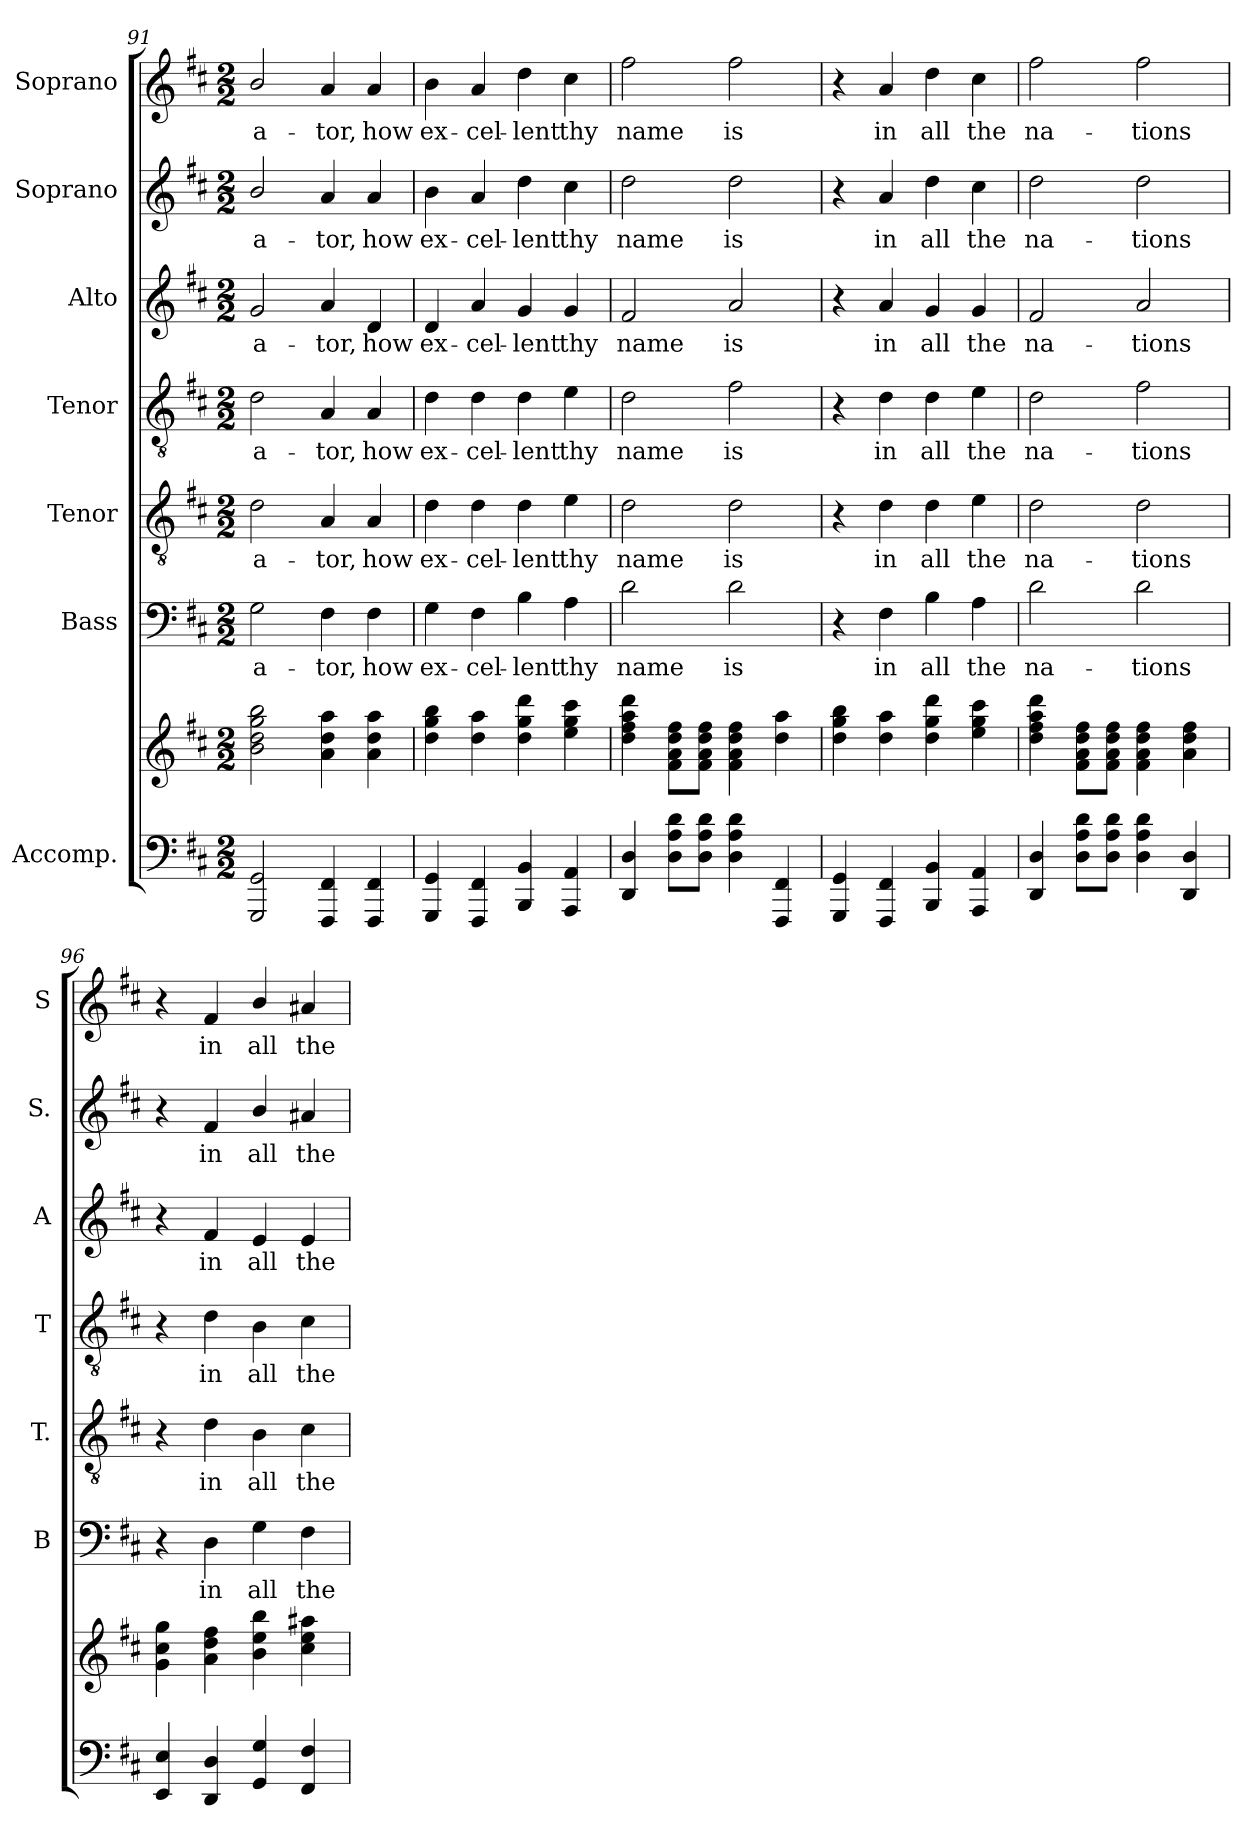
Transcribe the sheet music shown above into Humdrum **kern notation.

**kern	**kern	**kern	**text	**kern	**text	**kern	**text	**kern	**text	**kern	**text	**kern	**text
*part7	*part7	*part6	*part6	*part5	*part5	*part4	*part4	*part3	*part3	*part2	*part2	*part1	*part1
*staff8	*staff7	*staff6	*staff6	*staff5	*staff5	*staff4	*staff4	*staff3	*staff3	*staff2	*staff2	*staff1	*staff1
*I"Accomp.	*	*I"Bass	*	*I"Tenor	*	*I"Tenor	*	*I"Alto	*	*I"Soprano	*	*I"Soprano	*
*	*	*I'B	*	*I'T.	*	*I'T	*	*I'A	*	*I'S.	*	*I'S	*
!!LO:PB:g=z
*clefF4	*clefG2	*clefF4	*	*clefGv2	*	*clefGv2	*	*clefG2	*	*clefG2	*	*clefG2	*
*k[f#c#]	*k[f#c#]	*k[f#c#]	*	*k[f#c#]	*	*k[f#c#]	*	*k[f#c#]	*	*k[f#c#]	*	*k[f#c#]	*
*D:	*D:	*D:	*	*D:	*	*D:	*	*D:	*	*D:	*	*D:	*
*M2/2	*M2/2	*M2/2	*	*M2/2	*	*M2/2	*	*M2/2	*	*M2/2	*	*M2/2	*
=91	=91	=91	=91	=91	=91	=91	=91	=91	=91	=91	=91	=91	=91
*	*^	*	*	*	*	*	*	*	*	*	*	*	*
!	!	!	!	!LO:LY:b	!	!LO:LY:b	!	!LO:LY:b	!	!LO:LY:b	!	!LO:LY:b	!	!LO:LY:b
2GGG/ 2GG/	1ryy	2b\ 2dd\ 2gg\ 2bb\	2G\	-a-	2d\	-a-	2d\	-a-	2g/	-a-	2b/	-a-	2b/	-a-
!	!	!	!	!LO:LY:b	!	!LO:LY:b	!	!LO:LY:b	!	!LO:LY:b	!	!LO:LY:b	!	!LO:LY:b
4FFF#/ 4FF#/	.	4a\ 4dd\ 4aa\	4F#\	-tor,	4A/	-tor,	4A/	-tor,	4a/	-tor,	4a/	-tor,	4a/	-tor,
!	!	!	!	!LO:LY:b	!	!LO:LY:b	!	!LO:LY:b	!	!LO:LY:b	!	!LO:LY:b	!	!LO:LY:b
4FFF#/ 4FF#/	.	4a\ 4dd\ 4aa\	4F#\	how	4A/	how	4A/	how	4d/	how	4a/	how	4a/	how
=92	=92	=92	=92	=92	=92	=92	=92	=92	=92	=92	=92	=92	=92	=92
!	!	!	!	!LO:LY:b	!	!LO:LY:b	!	!LO:LY:b	!	!LO:LY:b	!	!LO:LY:b	!	!LO:LY:b
*	*v	*v	*	*	*	*	*	*	*	*	*	*	*	*
4GGG/ 4GG/	4dd\ 4gg\ 4bb\	4G\	ex-	4d\	ex-	4d\	ex-	4d/	ex-	4b\	ex-	4b\	ex-
!	!	!	!LO:LY:b	!	!LO:LY:b	!	!LO:LY:b	!	!LO:LY:b	!	!LO:LY:b	!	!LO:LY:b
4FFF#/ 4FF#/	4dd\ 4aa\	4F#\	-cel-	4d\	-cel-	4d\	-cel-	4a/	-cel-	4a/	-cel-	4a/	-cel-
!	!	!	!LO:LY:b	!	!LO:LY:b	!	!LO:LY:b	!	!LO:LY:b	!	!LO:LY:b	!	!LO:LY:b
4BBB/ 4BB/	4dd\ 4gg\ 4ddd\	4B\	-lent	4d\	-lent	4d\	-lent	4g/	-lent	4dd\	-lent	4dd\	-lent
!	!	!	!LO:LY:b	!	!LO:LY:b	!	!LO:LY:b	!	!LO:LY:b	!	!LO:LY:b	!	!LO:LY:b
4AAA/ 4AA/	4ee\ 4gg\ 4ccc#\	4A\	thy	4e\	thy	4e\	thy	4g/	thy	4cc#\	thy	4cc#\	thy
=93	=93	=93	=93	=93	=93	=93	=93	=93	=93	=93	=93	=93	=93
!	!	!	!LO:LY:b	!	!LO:LY:b	!	!LO:LY:b	!	!LO:LY:b	!	!LO:LY:b	!	!LO:LY:b
4DD/ 4D/	4dd\ 4ff#\ 4aa\ 4ddd\	2d\	name	2d\	name	2d\	name	2f#/	name	2dd\	name	2ff#\	name
8D\ 8A\ 8d\L	8f#\ 8a\ 8dd\ 8ff#\L	.	.	.	.	.	.	.	.	.	.	.	.
8D\ 8A\ 8d\J	8f#\ 8a\ 8dd\ 8ff#\J	.	.	.	.	.	.	.	.	.	.	.	.
!	!	!	!LO:LY:b	!	!LO:LY:b	!	!LO:LY:b	!	!LO:LY:b	!	!LO:LY:b	!	!LO:LY:b
4D\ 4A\ 4d\	4f#\ 4a\ 4dd\ 4ff#\	2d\	is	2d\	is	2f#\	is	2a/	is	2dd\	is	2ff#\	is
4FFF#/ 4FF#/	4dd\ 4aa\	.	.	.	.	.	.	.	.	.	.	.	.
=94	=94	=94	=94	=94	=94	=94	=94	=94	=94	=94	=94	=94	=94
4GGG/ 4GG/	4dd\ 4gg\ 4bb\	4r	.	4r	.	4r	.	4r	.	4r	.	4r	.
!	!	!	!LO:LY:b	!	!LO:LY:b	!	!LO:LY:b	!	!LO:LY:b	!	!LO:LY:b	!	!LO:LY:b
4FFF#/ 4FF#/	4dd\ 4aa\	4F#\	in	4d\	in	4d\	in	4a/	in	4a/	in	4a/	in
!	!	!	!LO:LY:b	!	!LO:LY:b	!	!LO:LY:b	!	!LO:LY:b	!	!LO:LY:b	!	!LO:LY:b
4BBB/ 4BB/	4dd\ 4gg\ 4ddd\	4B\	all	4d\	all	4d\	all	4g/	all	4dd\	all	4dd\	all
!	!	!	!LO:LY:b	!	!LO:LY:b	!	!LO:LY:b	!	!LO:LY:b	!	!LO:LY:b	!	!LO:LY:b
4AAA/ 4AA/	4ee\ 4gg\ 4ccc#\	4A\	the	4e\	the	4e\	the	4g/	the	4cc#\	the	4cc#\	the
=95	=95	=95	=95	=95	=95	=95	=95	=95	=95	=95	=95	=95	=95
!	!	!	!LO:LY:b	!	!LO:LY:b	!	!LO:LY:b	!	!LO:LY:b	!	!LO:LY:b	!	!LO:LY:b
4DD/ 4D/	4dd\ 4ff#\ 4aa\ 4ddd\	2d\	na-	2d\	na-	2d\	na-	2f#/	na-	2dd\	na-	2ff#\	na-
8D\ 8A\ 8d\L	8f#\ 8a\ 8dd\ 8ff#\L	.	.	.	.	.	.	.	.	.	.	.	.
8D\ 8A\ 8d\J	8f#\ 8a\ 8dd\ 8ff#\J	.	.	.	.	.	.	.	.	.	.	.	.
!	!	!	!LO:LY:b	!	!LO:LY:b	!	!LO:LY:b	!	!LO:LY:b	!	!LO:LY:b	!	!LO:LY:b
4D\ 4A\ 4d\	4f#\ 4a\ 4dd\ 4ff#\	2d\	-tions	2d\	-tions	2f#\	-tions	2a/	-tions	2dd\	-tions	2ff#\	-tions
4DD/ 4D/	4a\ 4dd\ 4ff#\	.	.	.	.	.	.	.	.	.	.	.	.
=96	=96	=96	=96	=96	=96	=96	=96	=96	=96	=96	=96	=96	=96
4EE/ 4E/	4g\ 4cc#\ 4gg\	4r	.	4r	.	4r	.	4r	.	4r	.	4r	.
!	!	!	!LO:LY:b	!	!LO:LY:b	!	!LO:LY:b	!	!LO:LY:b	!	!LO:LY:b	!	!LO:LY:b
4DD/ 4D/	4a\ 4dd\ 4ff#\	4D\	in	4d\	in	4d\	in	4f#/	in	4f#/	in	4f#/	in
!	!	!	!LO:LY:b	!	!LO:LY:b	!	!LO:LY:b	!	!LO:LY:b	!	!LO:LY:b	!	!LO:LY:b
4GG/ 4G/	4b\ 4ee\ 4bb\	4G\	all	4B\	all	4B\	all	4e/	all	4b/	all	4b/	all
!	!	!	!LO:LY:b	!	!LO:LY:b	!	!LO:LY:b	!	!LO:LY:b	!	!LO:LY:b	!	!LO:LY:b
4FF#/ 4F#/	4cc#\ 4ee\ 4aa#X\	4F#\	the	4c#\	the	4c#\	the	4e/	the	4a#X/	the	4a#X/	the
=	=	=	=	=	=	=	=	=	=	=	=	=	=
*-	*-	*-	*-	*-	*-	*-	*-	*-	*-	*-	*-	*-	*-
